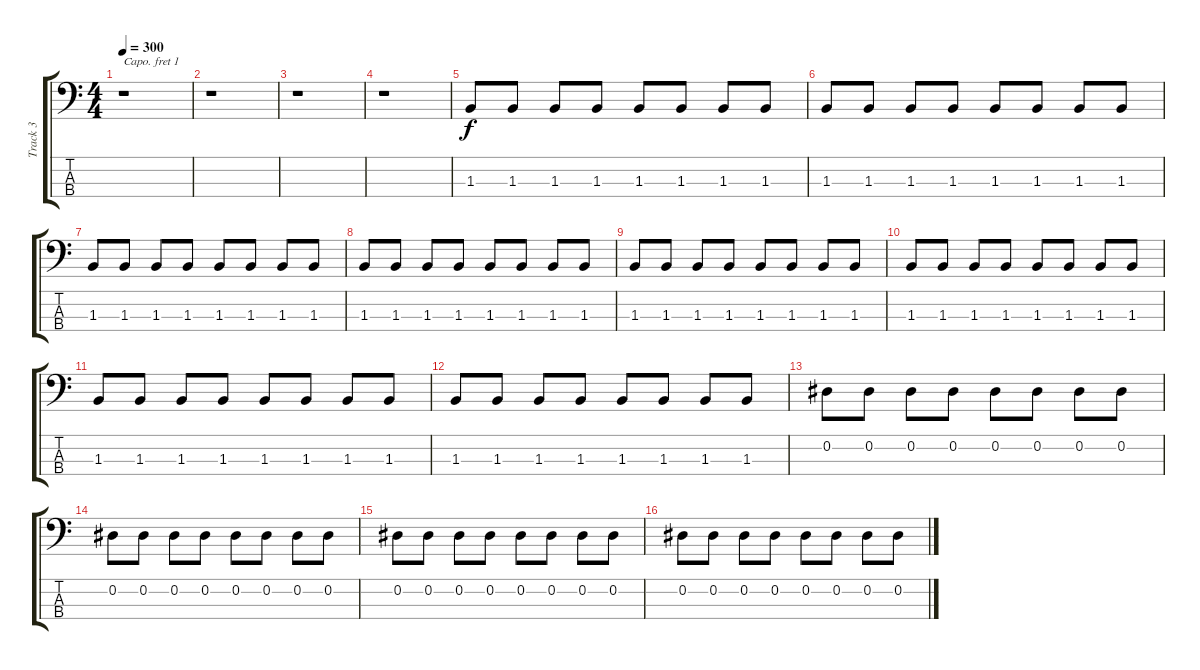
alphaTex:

\track ("Track 3" "Track 3") {instrument electricbassfinger}
\staff {score tabs}
\capo 1
\tuning (G2 D2 A1 E1) {hide}
\ts (4 4)
\tempo 300
\clef f4
\ks c
r.1{dy f} |
r.1 |
r.1 |
r.1 |
1.3.8 1.3.8 1.3.8 1.3.8 1.3.8 1.3.8 1.3.8 1.3.8 |
1.3.8 1.3.8 1.3.8 1.3.8 1.3.8 1.3.8 1.3.8 1.3.8 |
1.3.8 1.3.8 1.3.8 1.3.8 1.3.8 1.3.8 1.3.8 1.3.8 |
1.3.8 1.3.8 1.3.8 1.3.8 1.3.8 1.3.8 1.3.8 1.3.8 |
1.3.8 1.3.8 1.3.8 1.3.8 1.3.8 1.3.8 1.3.8 1.3.8 |
1.3.8 1.3.8 1.3.8 1.3.8 1.3.8 1.3.8 1.3.8 1.3.8 |
1.3.8 1.3.8 1.3.8 1.3.8 1.3.8 1.3.8 1.3.8 1.3.8 |
1.3.8 1.3.8 1.3.8 1.3.8 1.3.8 1.3.8 1.3.8 1.3.8 |
0.2.8 0.2.8 0.2.8 0.2.8 0.2.8 0.2.8 0.2.8 0.2.8 |
0.2.8 0.2.8 0.2.8 0.2.8 0.2.8 0.2.8 0.2.8 0.2.8 |
0.2.8 0.2.8 0.2.8 0.2.8 0.2.8 0.2.8 0.2.8 0.2.8 |
0.2.8 0.2.8 0.2.8 0.2.8 0.2.8 0.2.8 0.2.8 0.2.8
